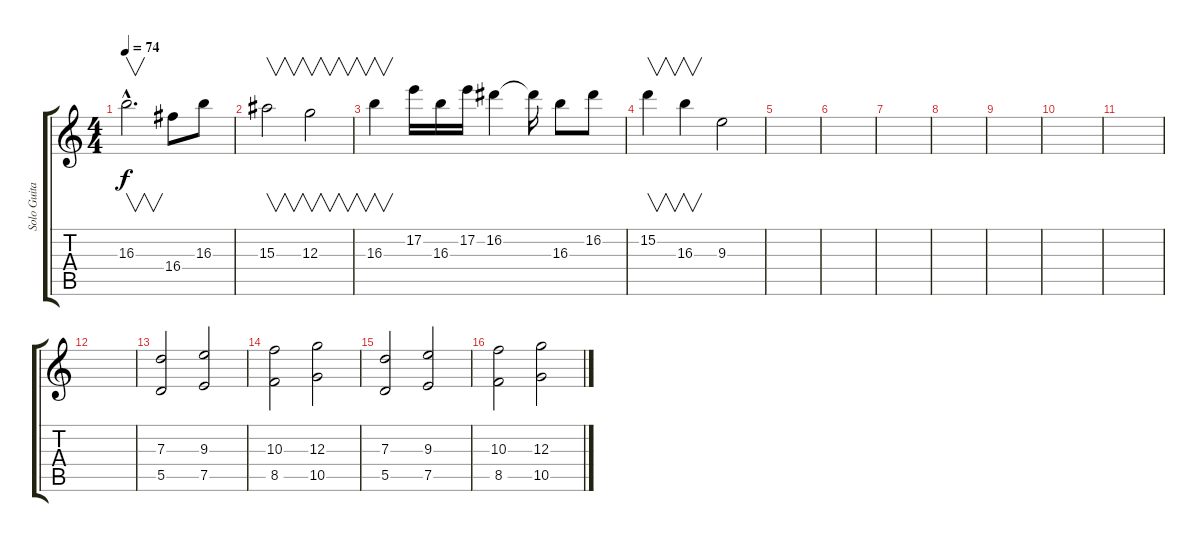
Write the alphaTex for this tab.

\track ("Solo Guitar" "Solo Guita") {instrument distortionguitar}
\staff {score tabs}
\tuning (E4 B3 G3 D3 A2 E2) {hide}
\ts (4 4)
\tempo 74
\clef g2
\ks c
16.3{hac}.2{v d dy f} 16.4.8 16.3.8 |
15.3.2{v} 12.3.2{v} |
16.3.4{v} 17.2.16 16.3.16 17.2.16 16.2.4 16.2{t}.16 16.3.8 16.2.8 |
15.2.4{v} 16.3.4{v} 9.3.2 |
|
|
|
|
|
|
|
|
(7.3 5.5).2 (9.3 7.5).2 |
(10.3 8.5).2 (12.3 10.5).2 |
(7.3 5.5).2 (9.3 7.5).2 |
(10.3 8.5).2 (12.3 10.5).2
